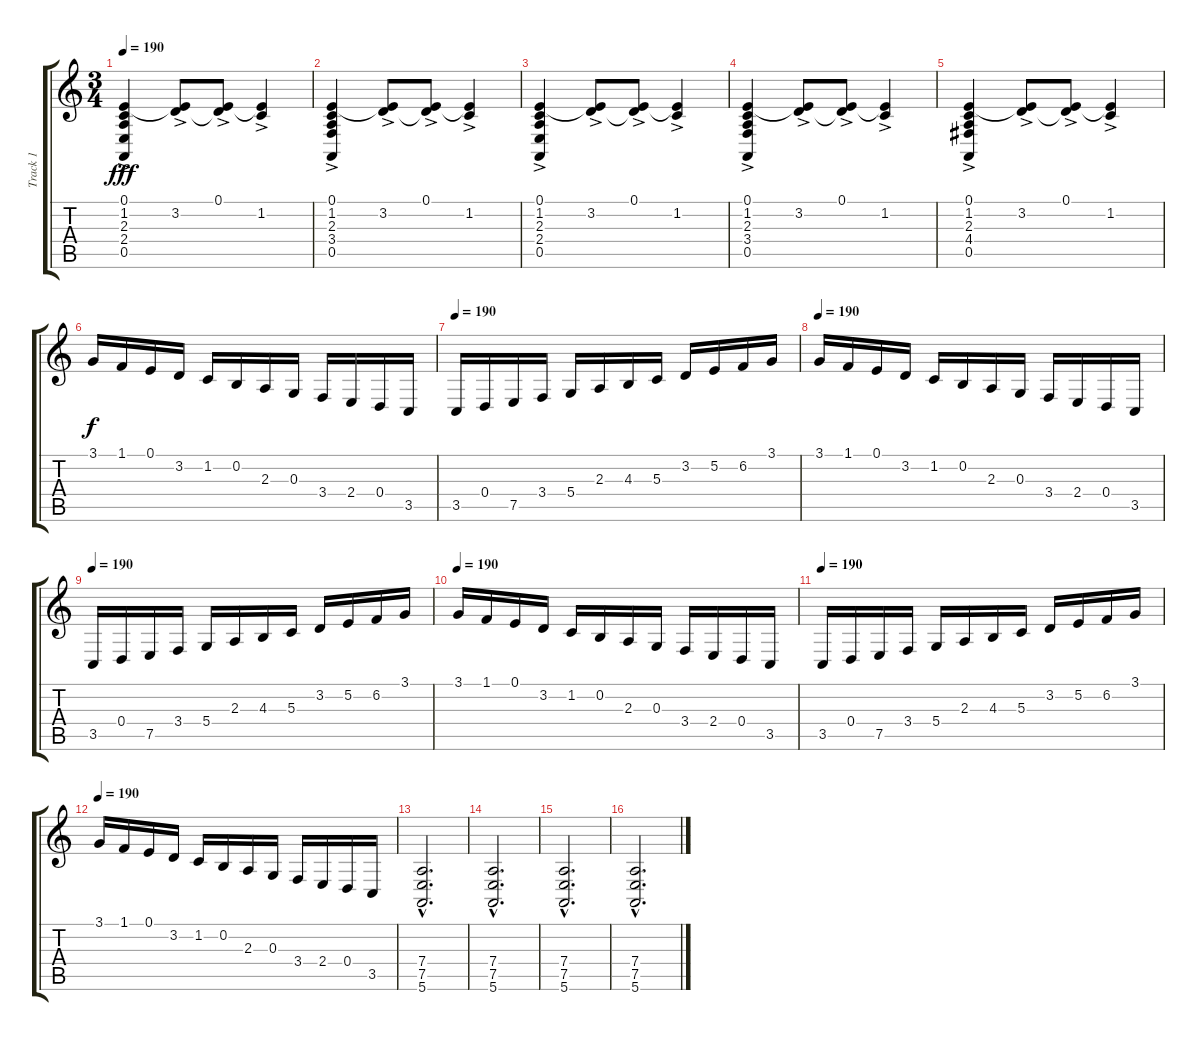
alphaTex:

\track ("Track 1" "Track 1") {instrument acousticgrandpiano}
\staff {score tabs}
\tuning (E4 B3 G3 D3 A2 E2) {hide}
\ts (3 4)
\tempo 190
\clef g2
\ks c
(0.1{ac} 1.2 2.3 2.4 0.5).4{dy fff} (0.1{t} 3.2{ac}).8 (0.1{ac} 3.2{t}).8 (0.1{t} 1.2{ac}).4 |
(0.1{ac} 1.2 2.3 3.4 0.5).4 (0.1{t} 3.2{ac}).8 (0.1{ac} 3.2{t}).8 (0.1{t} 1.2{ac}).4 |
(0.1{ac} 1.2 2.3 2.4 0.5).4 (0.1{t} 3.2{ac}).8 (0.1{ac} 3.2{t}).8 (0.1{t} 1.2{ac}).4 |
(0.1{ac} 1.2 2.3 3.4 0.5).4 (0.1{t} 3.2{ac}).8 (0.1{ac} 3.2{t}).8 (0.1{t} 1.2{ac}).4 |
(0.1{ac} 1.2 2.3 4.4 0.5).4 (0.1{t} 3.2{ac}).8 (0.1{ac} 3.2{t}).8 (0.1{t} 1.2{ac}).4 |
3.1.16{dy f volume 14} 1.1.16 0.1.16 3.2.16 1.2.16 0.2.16 2.3.16 0.3.16 3.4.16 2.4.16 0.4.16 3.5.16 |
\tempo 190
3.5.16 0.4.16 7.5.16 3.4.16 5.4.16 2.3.16 4.3.16 5.3.16 3.2.16 5.2.16 6.2.16 3.1.16 |
\tempo 190
3.1.16 1.1.16 0.1.16 3.2.16 1.2.16 0.2.16 2.3.16 0.3.16 3.4.16 2.4.16 0.4.16 3.5.16 |
\tempo 190
3.5.16 0.4.16 7.5.16 3.4.16 5.4.16 2.3.16 4.3.16 5.3.16 3.2.16 5.2.16 6.2.16 3.1.16 |
\tempo 190
3.1.16{volume 14} 1.1.16 0.1.16 3.2.16 1.2.16 0.2.16 2.3.16 0.3.16 3.4.16 2.4.16 0.4.16 3.5.16 |
\tempo 190
3.5.16 0.4.16 7.5.16 3.4.16 5.4.16 2.3.16 4.3.16 5.3.16 3.2.16 5.2.16 6.2.16 3.1.16 |
\tempo 190
3.1.16{volume 14} 1.1.16 0.1.16 3.2.16 1.2.16 0.2.16 2.3.16 0.3.16 3.4.16 2.4.16 0.4.16 3.5.16 |
(7.4{hac} 7.5{hac} 5.6{hac}).2{d} |
(7.4{hac} 7.5{hac} 5.6{hac}).2{d} |
(7.4{hac} 7.5{hac} 5.6{hac}).2{d} |
(7.4{hac} 7.5{hac} 5.6{hac}).2{d}
